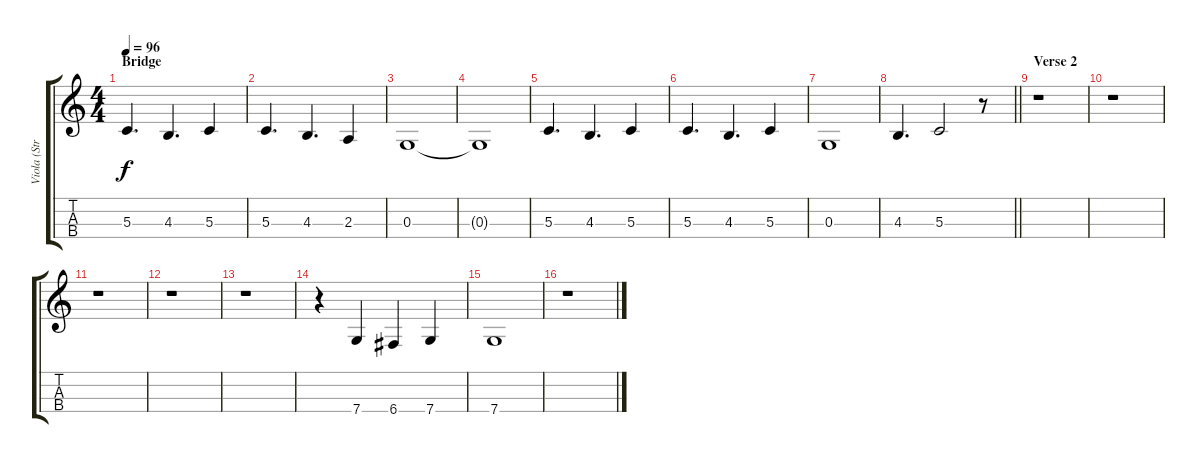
\track ("Viola (Strings)" "Viola (Str") {instrument stringensemble1}
\staff {score tabs}
\tuning (A4 D4 G3 C3) {hide}
\ts (4 4)
\section ("" "Bridge")
\tempo 96
\clef g2
\ks c
5.3.4{d dy f} 4.3.4{d} 5.3.4 |
5.3.4{d} 4.3.4{d} 2.3.4 |
0.3.1 |
0.3{t}.1 |
5.3.4{d} 4.3.4{d} 5.3.4 |
5.3.4{d} 4.3.4{d} 5.3.4 |
0.3.1 |
\barLineRight lightlight
4.3.4{d} 5.3.2 r.8 |
\section ("" "Verse 2")
r.1 |
r.1 |
r.1 |
r.1 |
r.1 |
r.4 7.4.4 6.4.4 7.4.4 |
7.4.1 |
r.1
